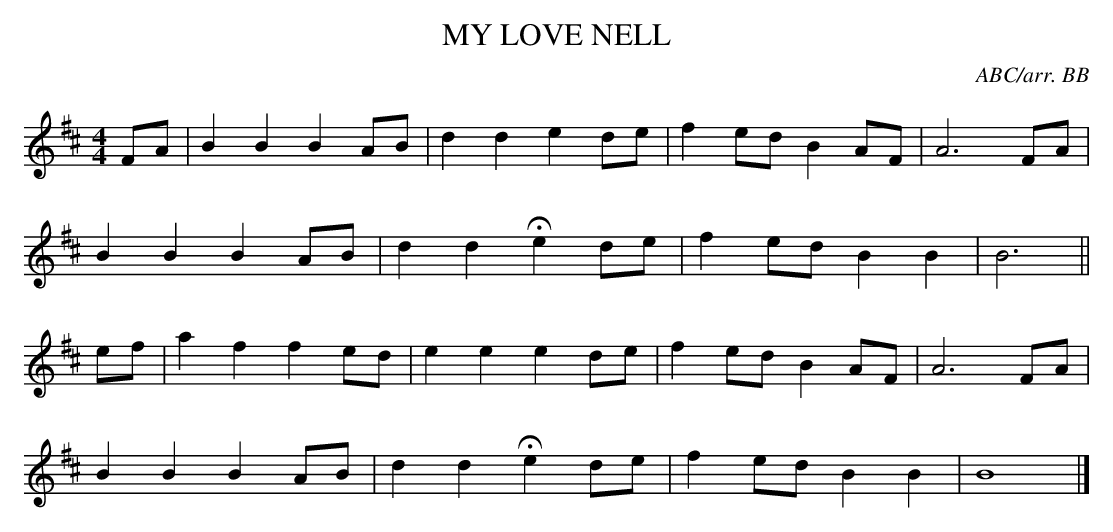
X:1
T:MY LOVE NELL
Y:"plaintively"
C:ABC/arr. BB
and Lazarus", and many others.
L:1/8
M:4/4
K:D
FA|B2B2B2 AB|d2d2e2 de|f2ed B2AF|A6 FA|
B2B2B2 AB|d2d2He2 de|f2ed B2B2|B6||
ef|a2f2f2 ed|e2e2e2 de|f2ed B2AF|A6 FA|
B2B2B2 AB|d2d2He2 de|f2ed B2B2|B8|]
